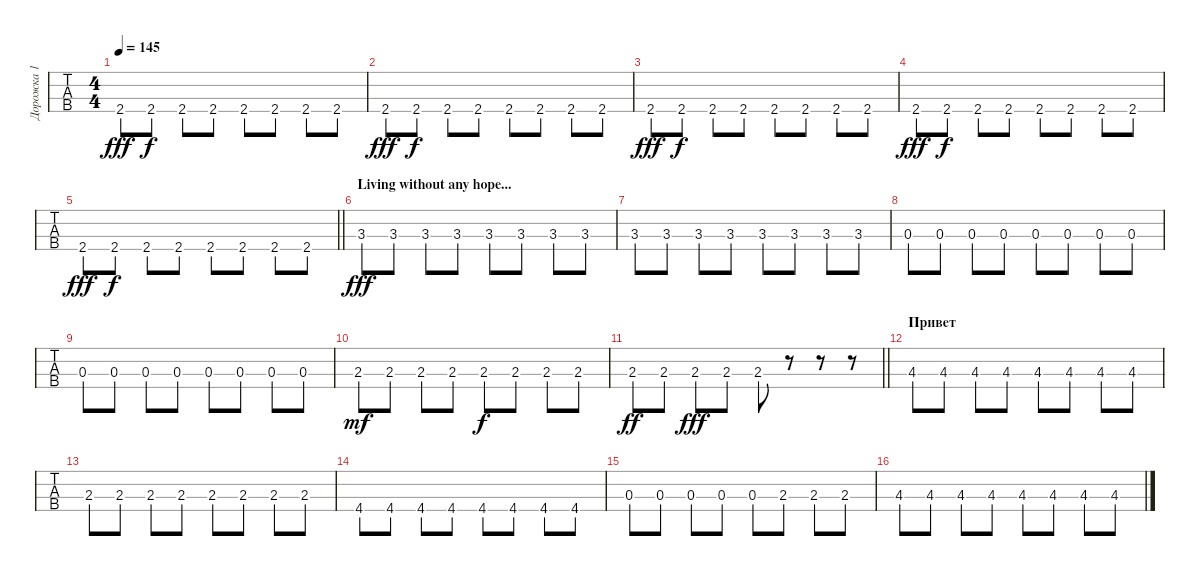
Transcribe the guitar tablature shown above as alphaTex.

\track ("Дорожка 1" "Дорожка 1") {instrument electricbasspick}
\staff {tabs}
\tuning (F2 C2 G1 C1) {hide}
\ts (4 4)
\tempo 145
\clef f4
\ks c
2.4.8{dy fff} 2.4.8{dy f} 2.4.8 2.4.8 2.4.8 2.4.8 2.4.8 2.4.8 |
2.4.8{dy fff} 2.4.8{dy f} 2.4.8 2.4.8 2.4.8 2.4.8 2.4.8 2.4.8 |
2.4.8{dy fff} 2.4.8{dy f} 2.4.8 2.4.8 2.4.8 2.4.8 2.4.8 2.4.8 |
2.4.8{dy fff} 2.4.8{dy f} 2.4.8 2.4.8 2.4.8 2.4.8 2.4.8 2.4.8 |
\barLineRight lightlight
2.4.8{dy fff} 2.4.8{dy f} 2.4.8 2.4.8 2.4.8 2.4.8 2.4.8 2.4.8 |
\section ("" "Living without any hope...")
3.3.8{dy fff} 3.3.8 3.3.8 3.3.8 3.3.8 3.3.8 3.3.8 3.3.8 |
3.3.8 3.3.8 3.3.8 3.3.8 3.3.8 3.3.8 3.3.8 3.3.8 |
0.3.8 0.3.8 0.3.8 0.3.8 0.3.8 0.3.8 0.3.8 0.3.8 |
0.3.8 0.3.8 0.3.8 0.3.8 0.3.8 0.3.8 0.3.8 0.3.8 |
2.3.8{dy mf} 2.3.8 2.3.8 2.3.8 2.3.8{dy f} 2.3.8 2.3.8 2.3.8 |
\barLineRight lightlight
2.3.8{dy ff} 2.3.8 2.3.8{dy fff} 2.3.8 2.3.8 r.8 r.8 r.8 |
\section ("" "Привет")
4.3.8 4.3.8 4.3.8 4.3.8 4.3.8 4.3.8 4.3.8 4.3.8 |
2.3.8 2.3.8 2.3.8 2.3.8 2.3.8 2.3.8 2.3.8 2.3.8 |
4.4.8 4.4.8 4.4.8 4.4.8 4.4.8 4.4.8 4.4.8 4.4.8 |
0.3.8 0.3.8 0.3.8 0.3.8 0.3.8 2.3.8 2.3.8 2.3.8 |
4.3.8 4.3.8 4.3.8 4.3.8 4.3.8 4.3.8 4.3.8 4.3.8
